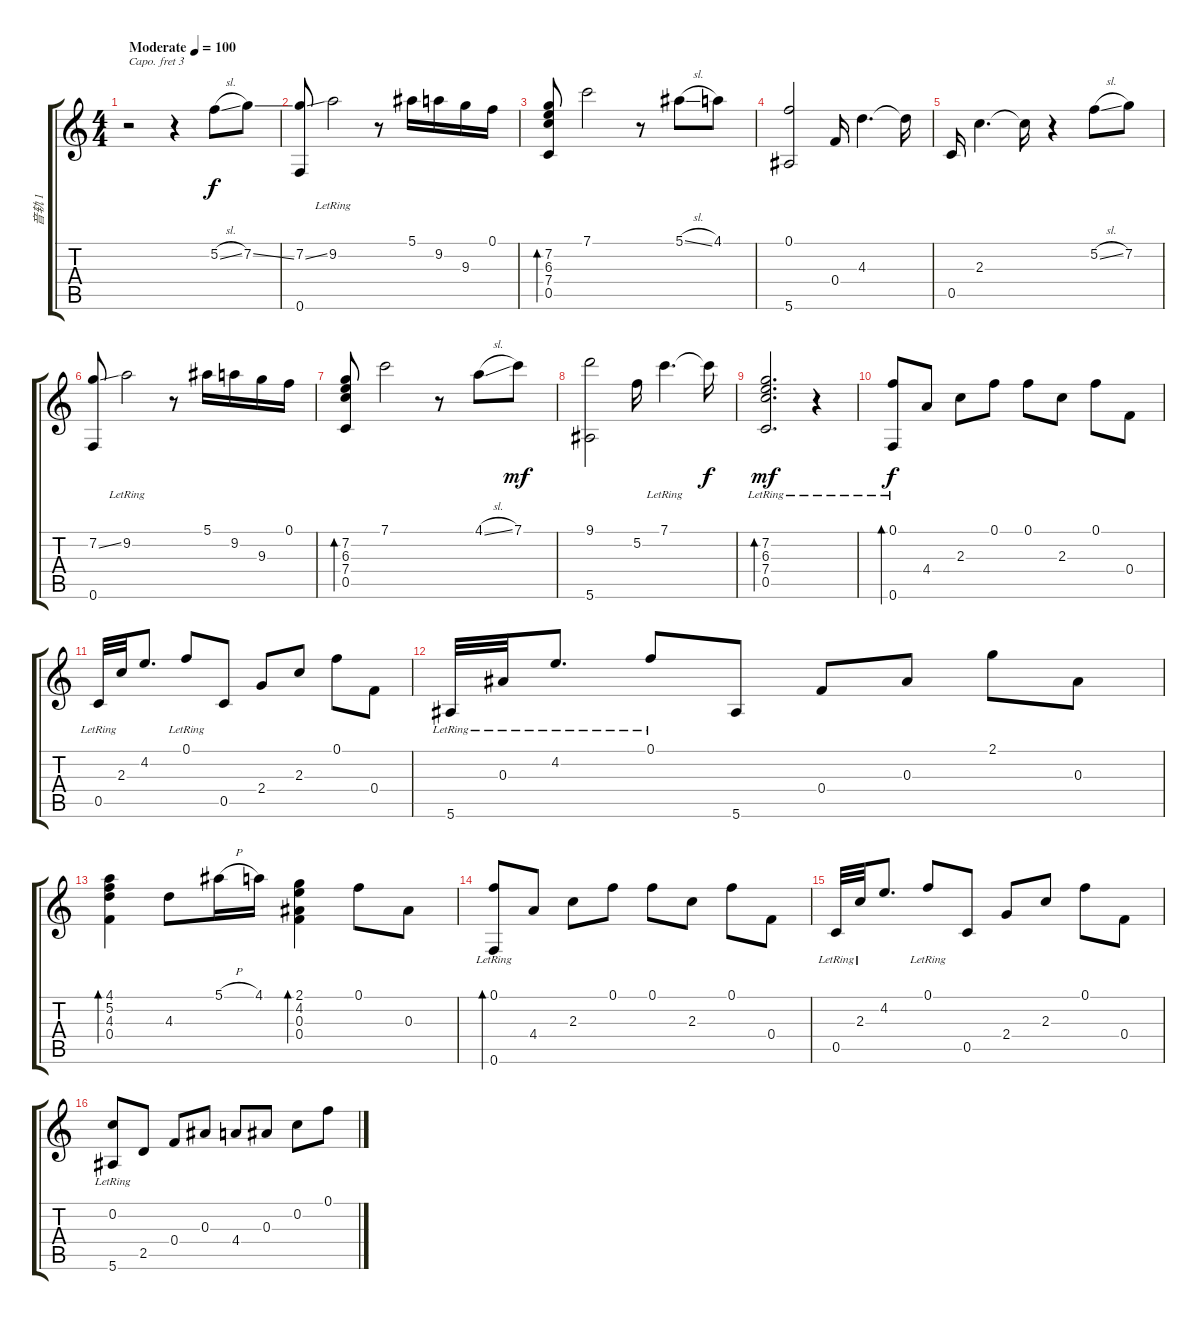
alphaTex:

\track ("音轨 1" "音轨 1") {instrument acousticguitarnylon}
\staff {score tabs}
\capo 3
\tuning (D4 A3 G3 D3 A2 D2) {hide}
\ts (4 4)
\tempo (100 "Moderate")
\clef g2
\ks c
r.2{txt "" dy f instrument acousticguitarnylon} r.4 5.2{sl}.8 7.2{ss}.8 |
(7.2{ss} 0.6).8 9.2{lr}.2 r.8 5.1.16 9.2.16 9.3.16 0.1.16 |
(7.2 6.3 7.4 0.5).8{bd 480} 7.1.2 r.8 5.1{sl}.8 4.1.8 |
(0.1 5.6).2 0.4.16 4.3.4{d} 4.3{t}.16 |
0.5.16 2.3.4{d} 2.3{t}.16 r.4 5.2{sl}.8 7.2.8 |
(7.2{ss} 0.6).8 9.2{lr}.2 r.8 5.1.16 9.2.16 9.3.16 0.1.16 |
(7.2 6.3 7.4 0.5).8{bd 480} 7.1.2 r.8 4.1{sl}.8 7.1.8{dy mf} |
(9.1 5.6).2 5.2.16 7.1{lr}.4{d} 7.1{t}.16{dy f} |
(7.2{lr} 6.3{lr} 7.4{lr} 0.5{lr}).2{d bd 240 dy mf} r.4 |
(0.1{lr} 0.6).8{bd 480 dy f} 4.4.8 2.3.8 0.1.8 0.1.8 2.3.8 0.1.8 0.4.8 |
0.5{lr}.32 2.3{lr}.32 4.2.8{d} 0.1{lr}.8 0.5.8 2.4.8 2.3.8 0.1.8 0.4.8 |
5.6{lr}.32 0.3{lr}.32 4.2{lr}.8{d} 0.1{lr}.8 5.6.8 0.4.8 0.3.8 2.1.8 0.3.8 |
(4.1 5.2 4.3 0.4).4{bd 240} 4.3.8 5.1{h}.16 4.1.16 (2.1 4.2 0.3 0.4).4{bd 240} 0.1.8 0.3.8 |
(0.1 0.6{lr}).8{bd 480} 4.4.8 2.3.8 0.1.8 0.1.8 2.3.8 0.1.8 0.4.8 |
0.5{lr}.32 2.3{lr}.32 4.2.8{d} 0.1{lr}.8 0.5.8 2.4.8 2.3.8 0.1.8 0.4.8 |
(0.2{lr} 5.6).8{txt " "} 2.5.8 0.4.8 0.3.8 4.4.8 0.3.8 0.2.8 0.1.8
